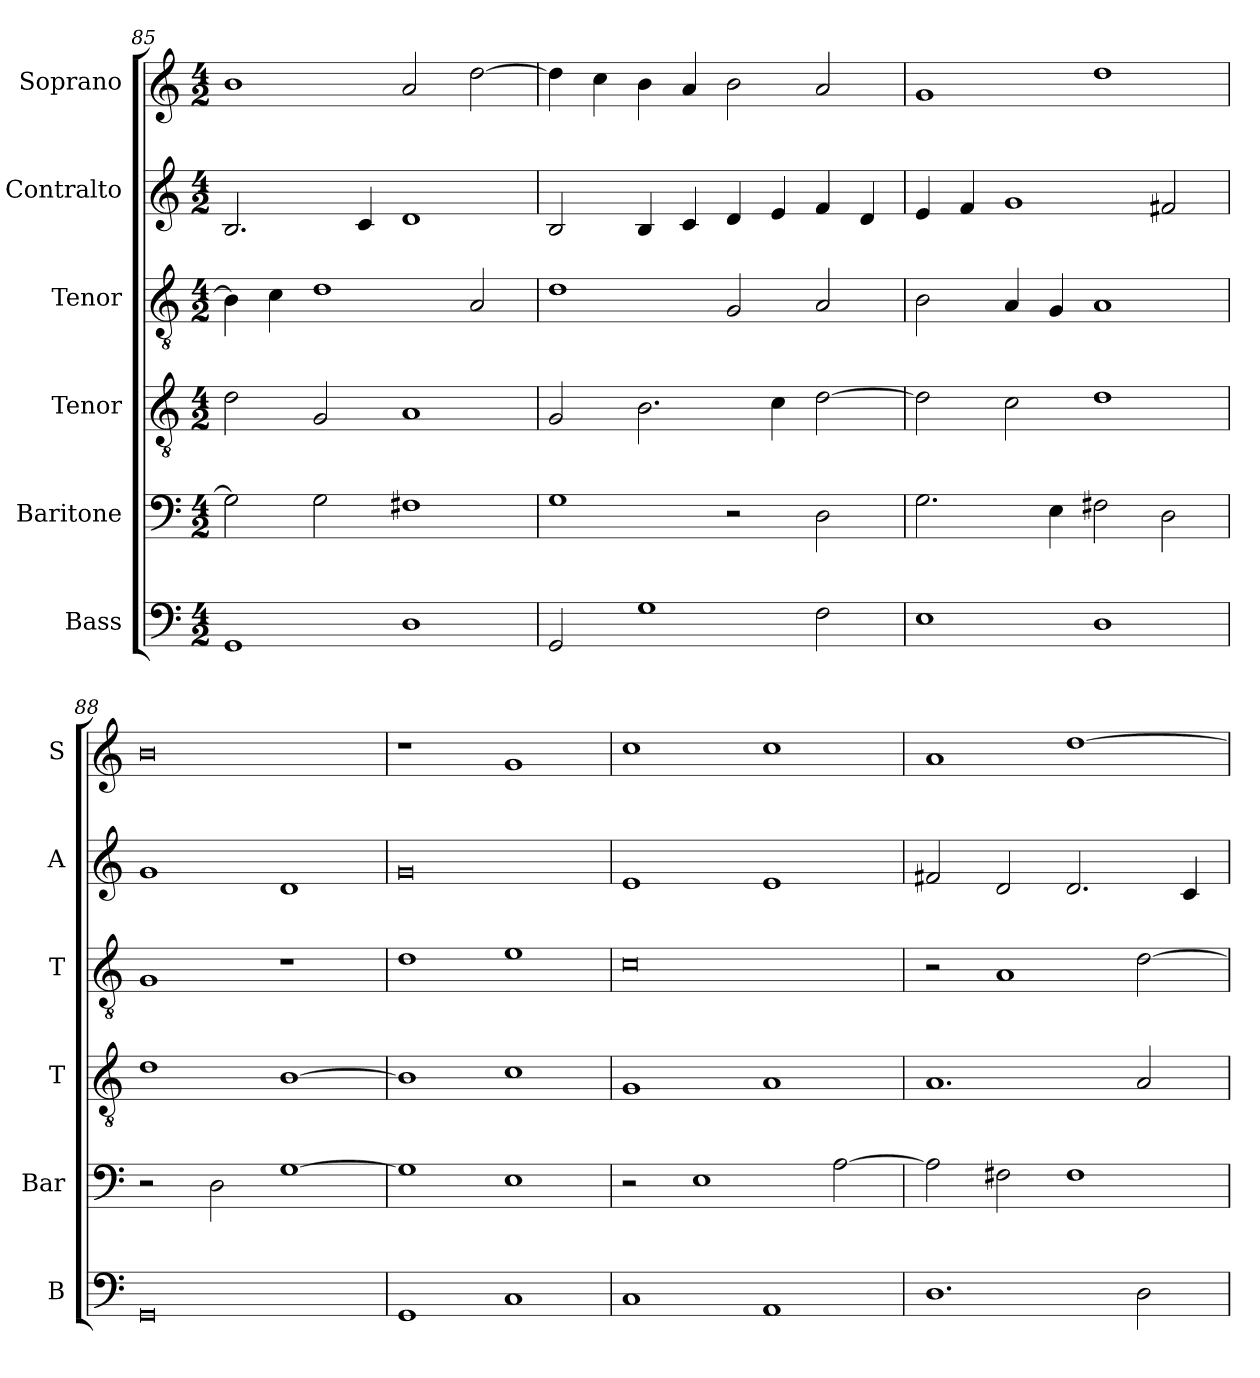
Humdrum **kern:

**kern	**kern	**kern	**kern	**kern	**kern
*part6	*part5	*part4	*part3	*part2	*part1
*staff6	*staff5	*staff4	*staff3	*staff2	*staff1
*I"Bass	*I"Baritone	*I"Tenor	*I"Tenor	*I"Contralto	*I"Soprano
*I'B	*I'Bar	*I'T	*I'T	*I'A	*I'S
*clefF4	*clefF4	*clefGv2	*clefGv2	*clefG2	*clefG2
*k[]	*k[]	*k[]	*k[]	*k[]	*k[]
*E:phr	*E:phr	*E:phr	*E:phr	*E:phr	*E:phr
*M4/2	*M4/2	*M4/2	*M4/2	*M4/2	*M4/2
=85	=85	=85	=85	=85	=85
1GG	2G]	2d	4B]	2.B	1b
.	.	.	4c	.	.
.	2G	2G	1d	.	.
.	.	.	.	4c	.
1D	1F#X	1A	.	1d	2a
.	.	.	2A	.	[2dd
=86	=86	=86	=86	=86	=86
2GG	1G	2G	1d	2B	4dd]
.	.	.	.	.	4cc
1G	.	2.B	.	4B	4b
.	.	.	.	4c	4a
.	2r	.	2G	4d	2b
.	.	4c	.	4e	.
2F	2D	[2d	2A	4f	2a
.	.	.	.	4d	.
=87	=87	=87	=87	=87	=87
1E	2.G	2d]	2B	4e	1g
.	.	.	.	4f	.
.	.	2c	4A	1g	.
.	4E	.	4G	.	.
1D	2F#X	1d	1A	.	1dd
.	2D	.	.	2f#X	.
=88	=88	=88	=88	=88	=88
0GG	2r	1d	1G	1g	0b
.	2D	.	.	.	.
.	[1G	[1B	1r	1d	.
=89	=89	=89	=89	=89	=89
1GG	1G]	1B]	1d	0g	1r
1C	1E	1c	1e	.	1g
=90	=90	=90	=90	=90	=90
1C	2r	1G	0c	1e	1cc
.	1E	.	.	.	.
1AA	.	1A	.	1e	1cc
.	[2A	.	.	.	.
=91	=91	=91	=91	=91	=91
1.D	2A]	1.A	2r	2f#X	1a
.	2F#X	.	1A	2d	.
.	1F#	.	.	2.d	[1dd
2D	.	2A	[2d	.	.
.	.	.	.	4c	.
=	=	=	=	=	=
*-	*-	*-	*-	*-	*-
